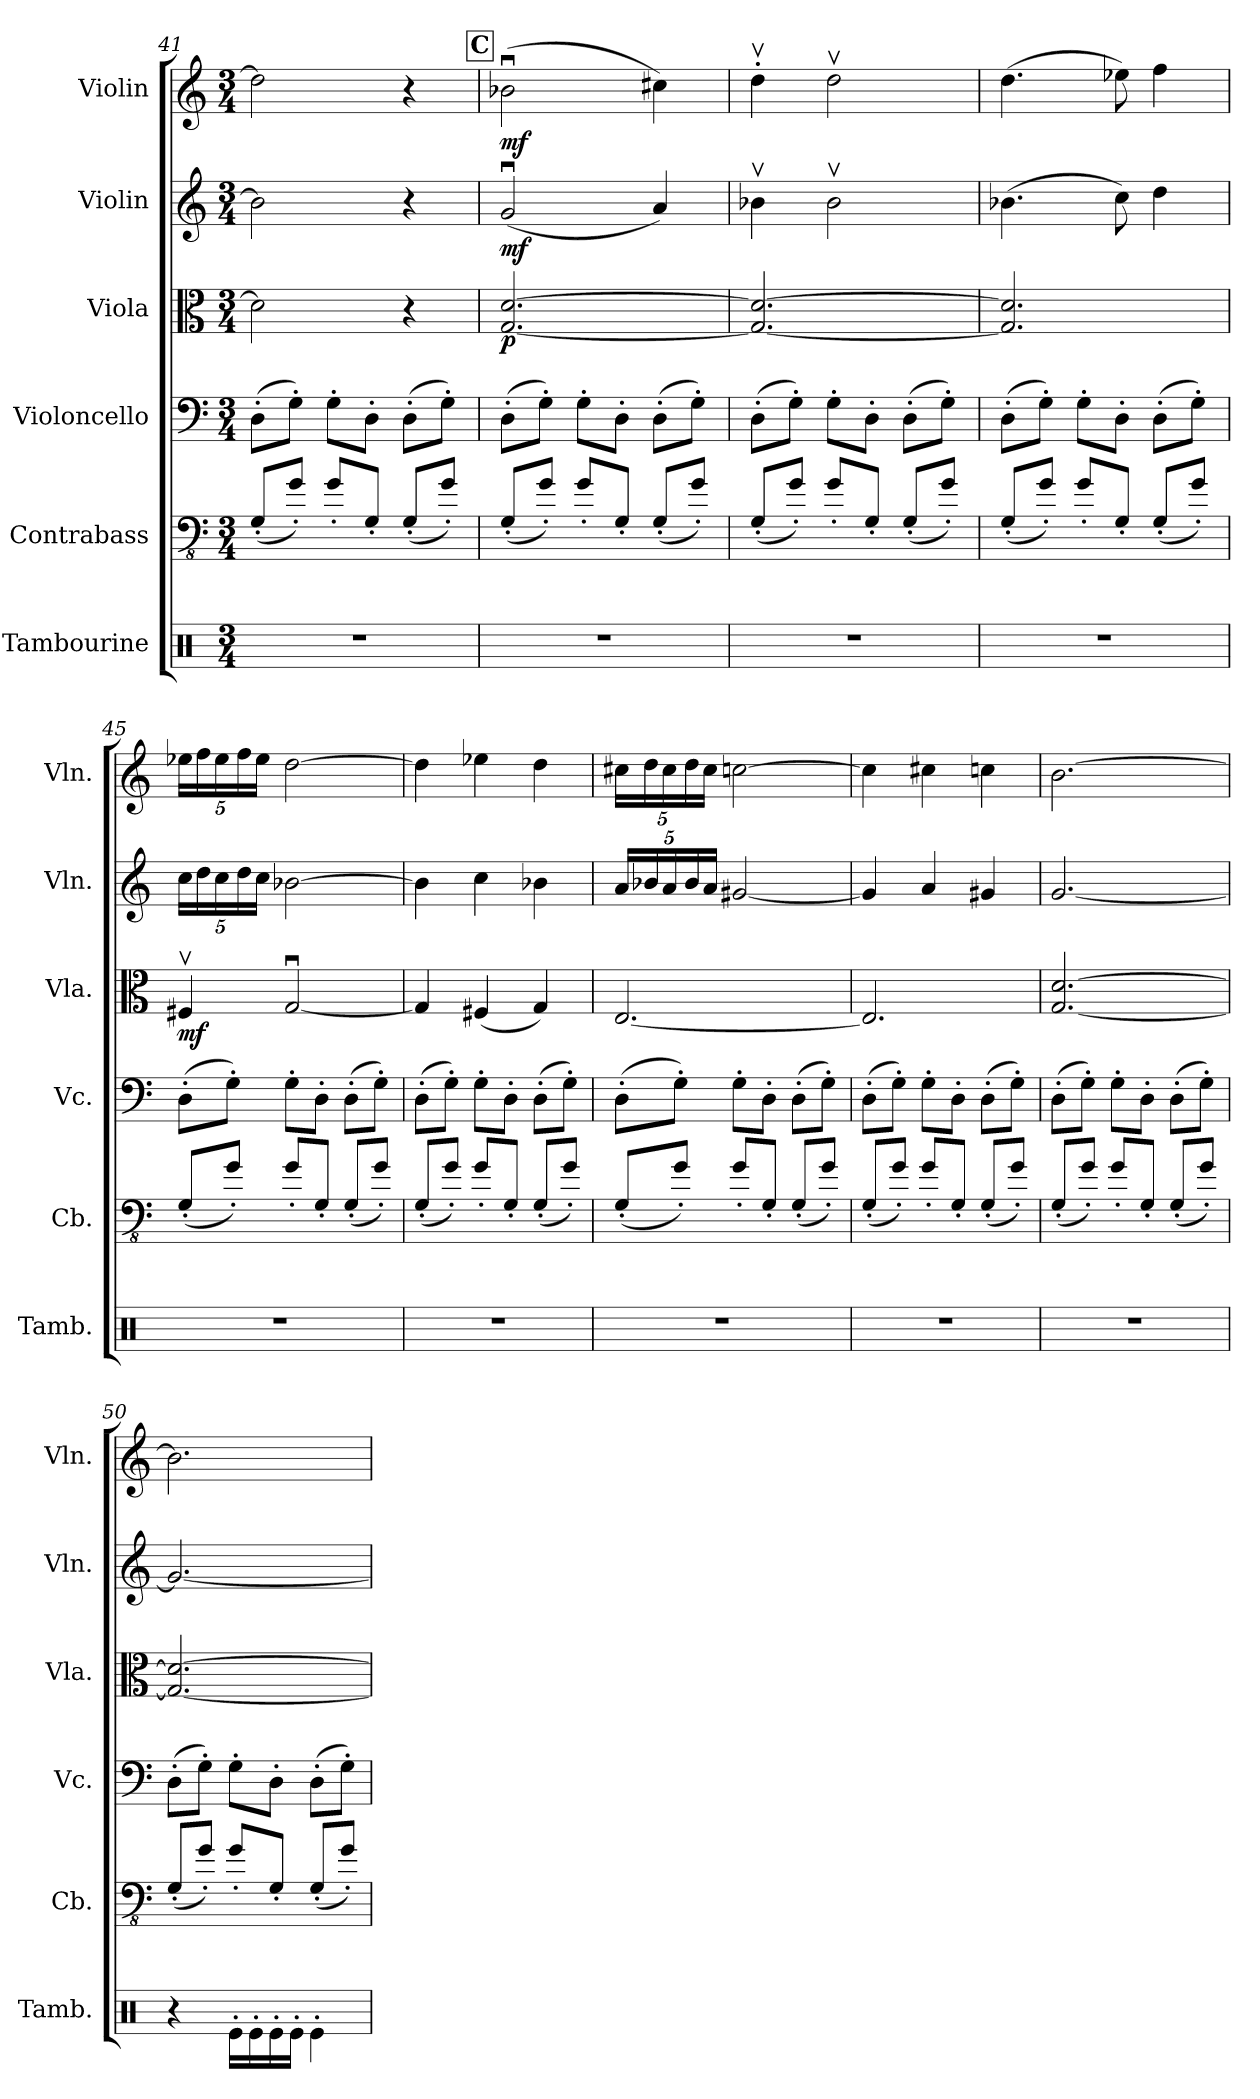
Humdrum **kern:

**kern	**kern	**kern	**kern	**dynam	**kern	**dynam	**kern	**dynam
*part6	*part5	*part4	*part3	*part3	*part2	*part2	*part1	*part1
*staff6	*staff5	*staff4	*staff3	*staff3	*staff2	*staff2	*staff1	*staff1
*I"Tambourine	*I"Contrabass	*I"Violoncello	*I"Viola	*	*I"Violin	*	*I"Violin	*
*I'Tamb.	*I'Cb.	*I'Vc.	*I'Vla.	*	*I'Vln.	*	*I'Vln.	*
*clefX	*clefFv4	*clefF4	*clefC3	*	*clefG2	*	*clefG2	*
*	*ITrd7c12	*	*	*	*	*	*	*
*k[]	*k[]	*k[]	*k[]	*	*k[]	*	*k[]	*
*M3/4	*M3/4	*M3/4	*M3/4	*	*M3/4	*	*M3/4	*
=41	=41	=41	=41	=41	=41	=41	=41	=41
2.r	(8GGG'/L	(8D'\L	2d\]	.	2b-\]	.	2dd\]	.
.	8GG'/J)	8G'\J)	.	.	.	.	.	.
.	8GG'/L	8G'\L	.	.	.	.	.	.
.	8GGG'/J	8D'\J	.	.	.	.	.	.
.	(8GGG'/L	(8D'\L	4r	.	4r	.	4r	.
.	8GG'/J)	8G'\J)	.	.	.	.	.	.
!!LO:REH:place=s1:a:B:fs=14:t=C
=42	=42	=42	=42	=42	=42	=42	=42	=42
!	!	!	!	!LO:DY:b	!	!LO:DY:b	!	!LO:DY:b
2.r	(8GGG'/L	(8D'\L	[2.G/ [2.d/	p	(2gu/	mf	(2b-Xu\	mf
.	8GG'/J)	8G'\J)	.	.	.	.	.	.
.	8GG'/L	8G'\L	.	.	.	.	.	.
.	8GGG'/J	8D'\J	.	.	.	.	.	.
.	(8GGG'/L	(8D'\L	.	.	4a/)	.	4cc#X\)	.
.	8GG'/J)	8G'\J)	.	.	.	.	.	.
!!LO:LB:g=z
=43	=43	=43	=43	=43	=43	=43	=43	=43
2.r	(8GGG'/L	(8D'\L	2.G/_ 2.d/_	.	4b-Xv\	.	4ddv'\	.
.	8GG'/J)	8G'\J)	.	.	.	.	.	.
.	8GG'/L	8G'\L	.	.	2b-v\	.	2ddv\	.
.	8GGG'/J	8D'\J	.	.	.	.	.	.
.	(8GGG'/L	(8D'\L	.	.	.	.	.	.
.	8GG'/J)	8G'\J)	.	.	.	.	.	.
=44	=44	=44	=44	=44	=44	=44	=44	=44
2.r	(8GGG'/L	(8D'\L	2.G/] 2.d/]	.	(4.b-X\	.	(4.dd\	.
.	8GG'/J)	8G'\J)	.	.	.	.	.	.
.	8GG'/L	8G'\L	.	.	.	.	.	.
.	8GGG'/J	8D'\J	.	.	8cc\)	.	8ee-X\)	.
.	(8GGG'/L	(8D'\L	.	.	4dd\	.	4ff\	.
.	8GG'/J)	8G'\J)	.	.	.	.	.	.
=45	=45	=45	=45	=45	=45	=45	=45	=45
*	*	*	*	*	*Xbrackettup	*	*Xbrackettup	*
!	!	!	!	!LO:DY:b	!	!	!	!
2.r	(8GGG'/L	(8D'\L	4F#Xv/	mf	20cc\LL	.	20ee-X\LL	.
.	.	.	.	.	20dd\	.	20ff\	.
.	.	.	.	.	20cc\	.	20ee-\	.
.	8GG'/J)	8G'\J)	.	.	.	.	.	.
.	.	.	.	.	20dd\	.	20ff\	.
.	.	.	.	.	20cc\JJ	.	20ee-\JJ	.
.	8GG'/L	8G'\L	[2Gu/	.	[2b-X\	.	[2dd\	.
.	8GGG'/J	8D'\J	.	.	.	.	.	.
.	(8GGG'/L	(8D'\L	.	.	.	.	.	.
.	8GG'/J)	8G'\J)	.	.	.	.	.	.
=46	=46	=46	=46	=46	=46	=46	=46	=46
2.r	(8GGG'/L	(8D'\L	4G/]	.	4b-\]	.	4dd\]	.
.	8GG'/J)	8G'\J)	.	.	.	.	.	.
.	8GG'/L	8G'\L	(4F#X/	.	4cc\	.	4ee-X\	.
.	8GGG'/J	8D'\J	.	.	.	.	.	.
.	(8GGG'/L	(8D'\L	4G/)	.	4b-X\	.	4dd\	.
.	8GG'/J)	8G'\J)	.	.	.	.	.	.
=47	=47	=47	=47	=47	=47	=47	=47	=47
2.r	(8GGG'/L	(8D'\L	[2.E/	.	20a/LL	.	20cc#X\LL	.
.	.	.	.	.	20b-X/	.	20dd\	.
.	.	.	.	.	20a/	.	20cc#\	.
.	8GG'/J)	8G'\J)	.	.	.	.	.	.
.	.	.	.	.	20b-/	.	20dd\	.
.	.	.	.	.	20a/JJ	.	20cc#\JJ	.
.	8GG'/L	8G'\L	.	.	[2g#X/	.	[2ccn\	.
.	8GGG'/J	8D'\J	.	.	.	.	.	.
.	(8GGG'/L	(8D'\L	.	.	.	.	.	.
.	8GG'/J)	8G'\J)	.	.	.	.	.	.
!!LO:PB:g=z
=48	=48	=48	=48	=48	=48	=48	=48	=48
2.r	(8GGG'/L	(8D'\L	2.E/]	.	4g#/]	.	4cc\]	.
.	8GG'/J)	8G'\J)	.	.	.	.	.	.
.	8GG'/L	8G'\L	.	.	4a/	.	4cc#X\	.
.	8GGG'/J	8D'\J	.	.	.	.	.	.
.	(8GGG'/L	(8D'\L	.	.	4g#X/	.	4ccn\	.
.	8GG'/J)	8G'\J)	.	.	.	.	.	.
=49	=49	=49	=49	=49	=49	=49	=49	=49
2.r	(8GGG'/L	(8D'\L	[2.G/ [2.d/	.	[2.g/	.	[2.b\	.
.	8GG'/J)	8G'\J)	.	.	.	.	.	.
.	8GG'/L	8G'\L	.	.	.	.	.	.
.	8GGG'/J	8D'\J	.	.	.	.	.	.
.	(8GGG'/L	(8D'\L	.	.	.	.	.	.
.	8GG'/J)	8G'\J)	.	.	.	.	.	.
=50	=50	=50	=50	=50	=50	=50	=50	=50
4r	(8GGG'/L	(8D'\L	2.G/_ 2.d/_	.	2.g/_	.	2.b\]	.
.	8GG'/J)	8G'\J)	.	.	.	.	.	.
16Re'\LL	8GG'/L	8G'\L	.	.	.	.	.	.
16Re'\	.	.	.	.	.	.	.	.
16Re'\	8GGG'/J	8D'\J	.	.	.	.	.	.
16Re'\JJ	.	.	.	.	.	.	.	.
4Re'\	(8GGG'/L	(8D'\L	.	.	.	.	.	.
.	8GG'/J)	8G'\J)	.	.	.	.	.	.
=	=	=	=	=	=	=	=	=
*-	*-	*-	*-	*-	*-	*-	*-	*-
